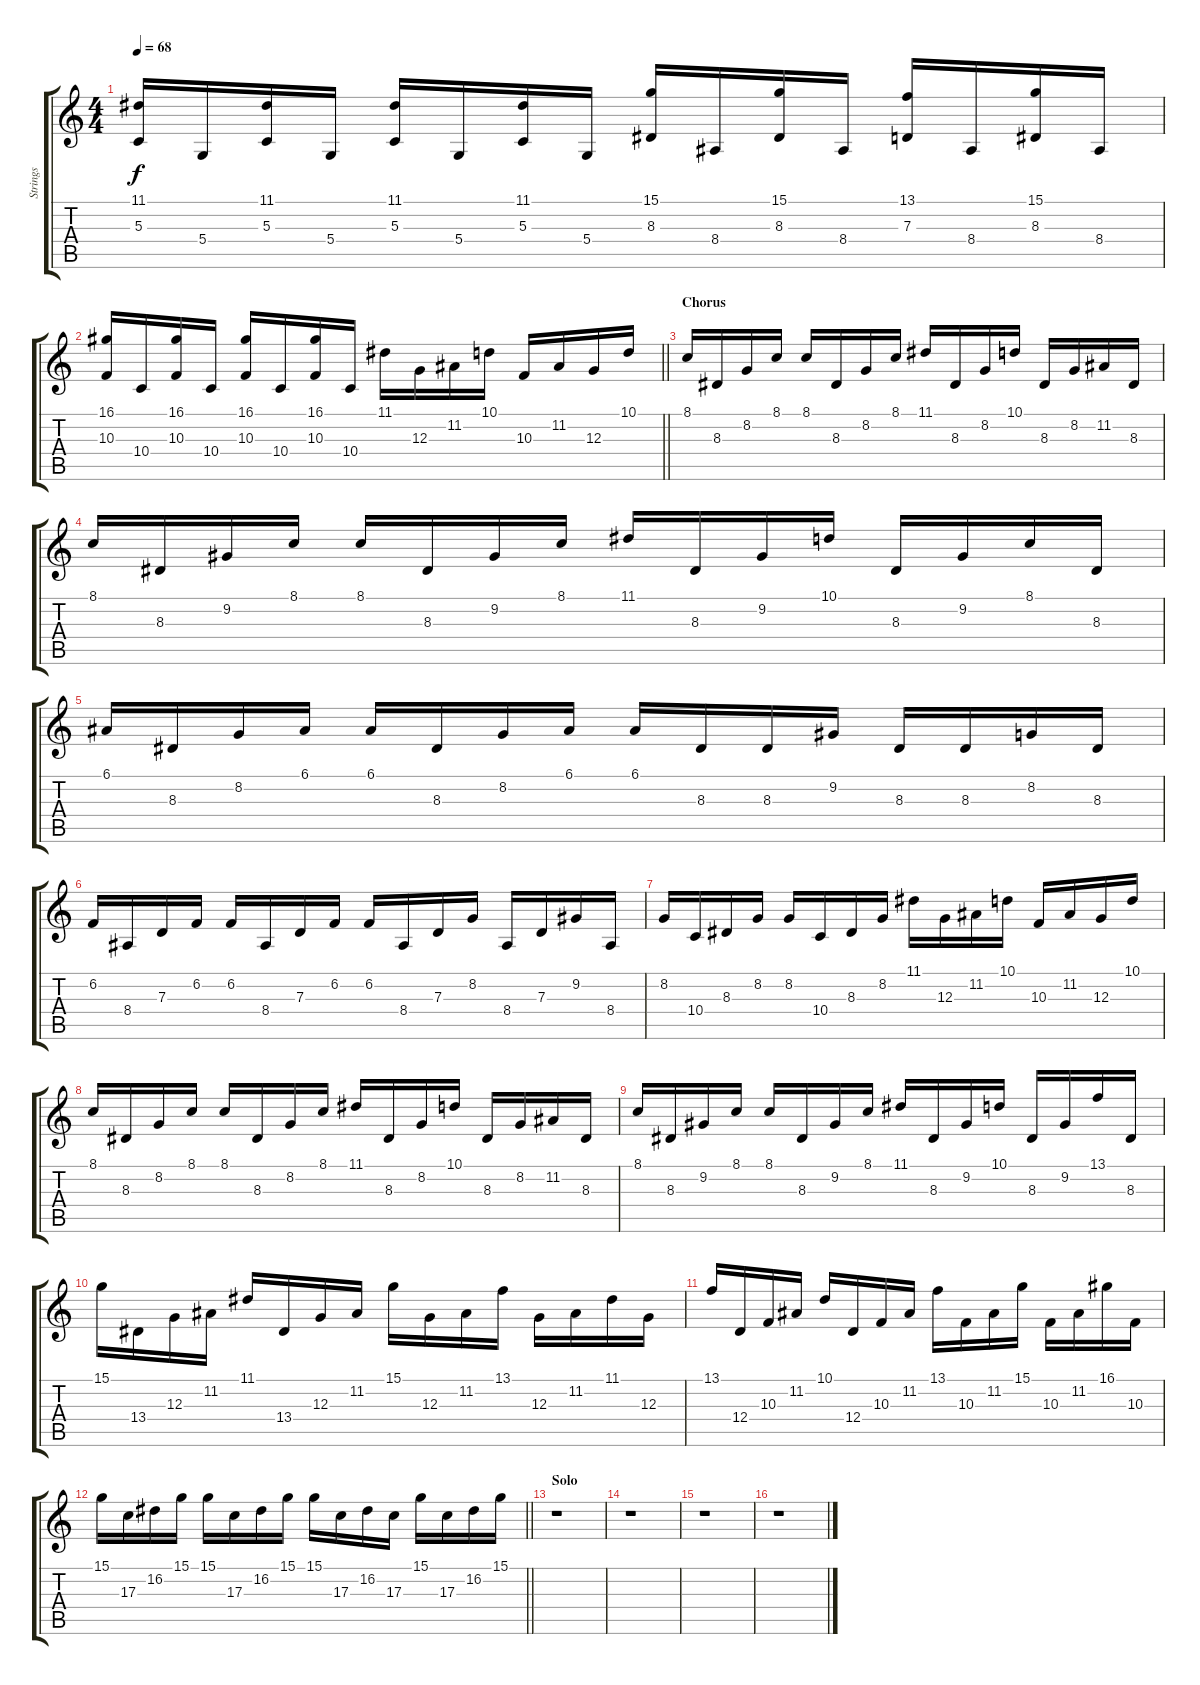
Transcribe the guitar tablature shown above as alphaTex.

\track ("Strings" "Strings") {instrument tremolostrings}
\staff {score tabs}
\tuning (E4 B3 G3 D3 A2 E2) {hide}
\ts (4 4)
\tempo 68
\clef g2
\ks c
(11.1 5.3).16{dy f} 5.4.16 (11.1 5.3).16 5.4.16 (11.1 5.3).16 5.4.16 (11.1 5.3).16 5.4.16 (15.1 8.3).16 8.4.16 (15.1 8.3).16 8.4.16 (13.1 7.3).16 8.4.16 (15.1 8.3).16 8.4.16 |
\barLineRight lightlight
(16.1 10.3).16 10.4.16 (16.1 10.3).16 10.4.16 (16.1 10.3).16 10.4.16 (16.1 10.3).16 10.4.16 11.1.16 12.3.16 11.2.16 10.1.16 10.3.16 11.2.16 12.3.16 10.1.16 |
\section ("" "Chorus")
8.1.16 8.3.16 8.2.16 8.1.16 8.1.16 8.3.16 8.2.16 8.1.16 11.1.16 8.3.16 8.2.16 10.1.16 8.3.16 8.2.16 11.2.16 8.3.16 |
8.1.16 8.3.16 9.2.16 8.1.16 8.1.16 8.3.16 9.2.16 8.1.16 11.1.16 8.3.16 9.2.16 10.1.16 8.3.16 9.2.16 8.1.16 8.3.16 |
6.1.16 8.3.16 8.2.16 6.1.16 6.1.16 8.3.16 8.2.16 6.1.16 6.1.16 8.3.16 8.3.16 9.2.16 8.3.16 8.3.16 8.2.16 8.3.16 |
6.2.16 8.4.16 7.3.16 6.2.16 6.2.16 8.4.16 7.3.16 6.2.16 6.2.16 8.4.16 7.3.16 8.2.16 8.4.16 7.3.16 9.2.16 8.4.16 |
8.2.16 10.4.16 8.3.16 8.2.16 8.2.16 10.4.16 8.3.16 8.2.16 11.1.16 12.3.16 11.2.16 10.1.16 10.3.16 11.2.16 12.3.16 10.1.16 |
8.1.16 8.3.16 8.2.16 8.1.16 8.1.16 8.3.16 8.2.16 8.1.16 11.1.16 8.3.16 8.2.16 10.1.16 8.3.16 8.2.16 11.2.16 8.3.16 |
8.1.16 8.3.16 9.2.16 8.1.16 8.1.16 8.3.16 9.2.16 8.1.16 11.1.16 8.3.16 9.2.16 10.1.16 8.3.16 9.2.16 13.1.16 8.3.16 |
15.1.16 13.4.16 12.3.16 11.2.16 11.1.16 13.4.16 12.3.16 11.2.16 15.1.16 12.3.16 11.2.16 13.1.16 12.3.16 11.2.16 11.1.16 12.3.16 |
13.1.16 12.4.16 10.3.16 11.2.16 10.1.16 12.4.16 10.3.16 11.2.16 13.1.16 10.3.16 11.2.16 15.1.16 10.3.16 11.2.16 16.1.16 10.3.16 |
\barLineRight lightlight
15.1.16 17.3.16 16.2.16 15.1.16 15.1.16 17.3.16 16.2.16 15.1.16 15.1.16 17.3.16 16.2.16 17.3.16 15.1.16 17.3.16 16.2.16 15.1.16 |
\section ("" "Solo")
r.1 |
r.1 |
r.1 |
r.1
